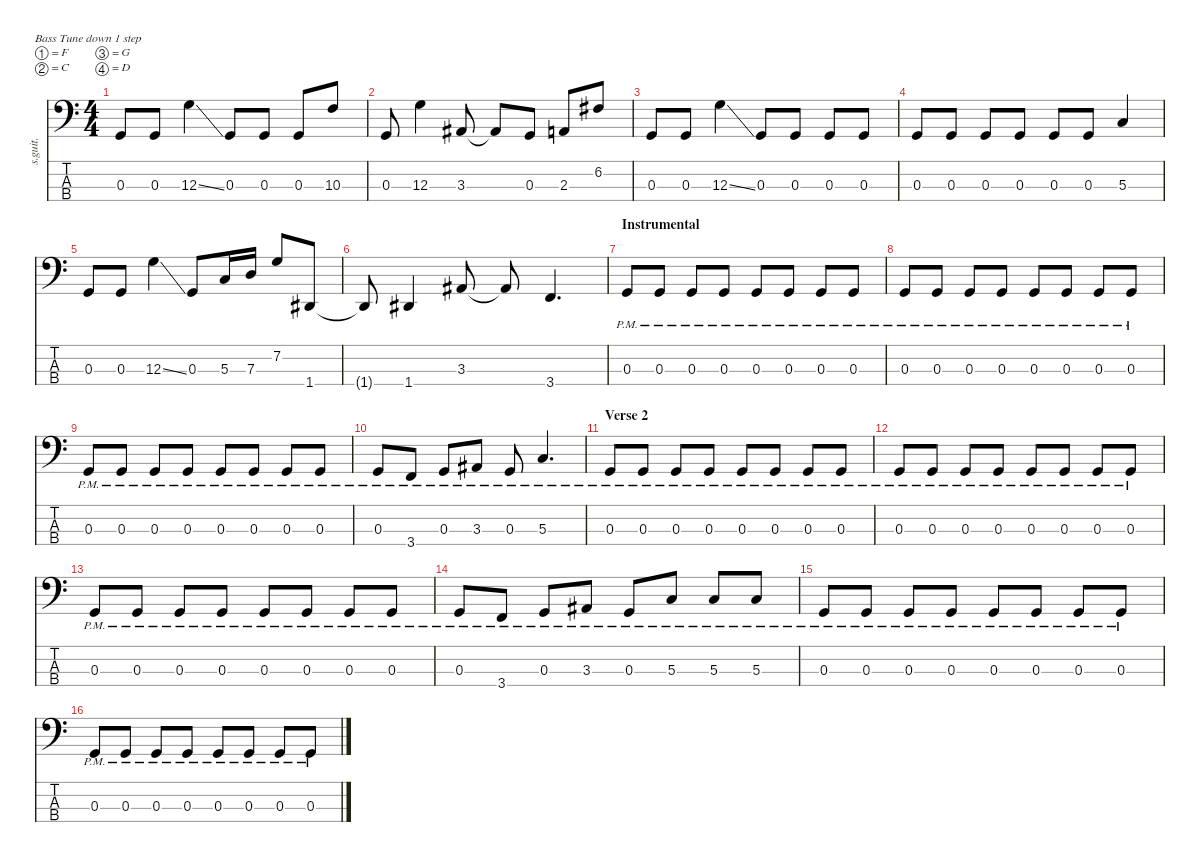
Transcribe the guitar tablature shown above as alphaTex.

\defaultSystemsLayout 4
\hideDynamics
\bracketExtendMode nobrackets
\track ("Rain" "s.guit.") {instrument electricbasspick}
\staff {score tabs}
\tuning (F2 C2 G1 D1)
\ts (4 4)
\tempo (88 hide)
\clef f4
\ks c
0.3.8{dy f} 0.3.8 12.3{ss}.4 0.3.8 0.3.8 0.3.8 10.3.8 |
0.3.8 12.3.4 3.3{acc #}.8 3.3{t acc #}.8 0.3.8 2.3.8 6.2{acc #}.8 |
0.3.8 0.3.8 12.3{ss}.4 0.3.8 0.3.8 0.3.8 0.3.8 |
0.3.8 0.3.8 0.3.8 0.3.8 0.3.8 0.3.8 5.3.4 |
0.3.8 0.3.8 12.3{ss}.4 0.3.8 5.3.16 7.3.16 7.2.8 1.4{acc #}.8 |
1.4{t acc #}.8 1.4{acc #}.4 3.3{acc #}.8 3.3{t acc #}.8 3.4.4{d} |
\section ("" "Instrumental")
0.3{pm}.8 0.3{pm}.8 0.3{pm}.8 0.3{pm}.8 0.3{pm}.8 0.3{pm}.8 0.3{pm}.8 0.3{pm}.8 |
0.3{pm}.8 0.3{pm}.8 0.3{pm}.8 0.3{pm}.8 0.3{pm}.8 0.3{pm}.8 0.3{pm}.8 0.3{pm}.8 |
0.3{pm}.8 0.3{pm}.8 0.3{pm}.8 0.3{pm}.8 0.3{pm}.8 0.3{pm}.8 0.3{pm}.8 0.3{pm}.8 |
0.3{pm}.8 3.4{pm}.8 0.3{pm}.8 3.3{pm acc #}.8 0.3{pm}.8 5.3{pm}.4{d} |
\section ("" "Verse 2")
0.3{pm}.8 0.3{pm}.8 0.3{pm}.8 0.3{pm}.8 0.3{pm}.8 0.3{pm}.8 0.3{pm}.8 0.3{pm}.8 |
0.3{pm}.8 0.3{pm}.8 0.3{pm}.8 0.3{pm}.8 0.3{pm}.8 0.3{pm}.8 0.3{pm}.8 0.3{pm}.8 |
0.3{pm}.8 0.3{pm}.8 0.3{pm}.8 0.3{pm}.8 0.3{pm}.8 0.3{pm}.8 0.3{pm}.8 0.3{pm}.8 |
0.3{pm}.8 3.4{pm}.8 0.3{pm}.8 3.3{pm acc #}.8 0.3{pm}.8 5.3{pm}.8 5.3{pm}.8 5.3{pm}.8 |
0.3{pm}.8 0.3{pm}.8 0.3{pm}.8 0.3{pm}.8 0.3{pm}.8 0.3{pm}.8 0.3{pm}.8 0.3{pm}.8 |
0.3{pm}.8 0.3{pm}.8 0.3{pm}.8 0.3{pm}.8 0.3{pm}.8 0.3{pm}.8 0.3{pm}.8 0.3{pm}.8
